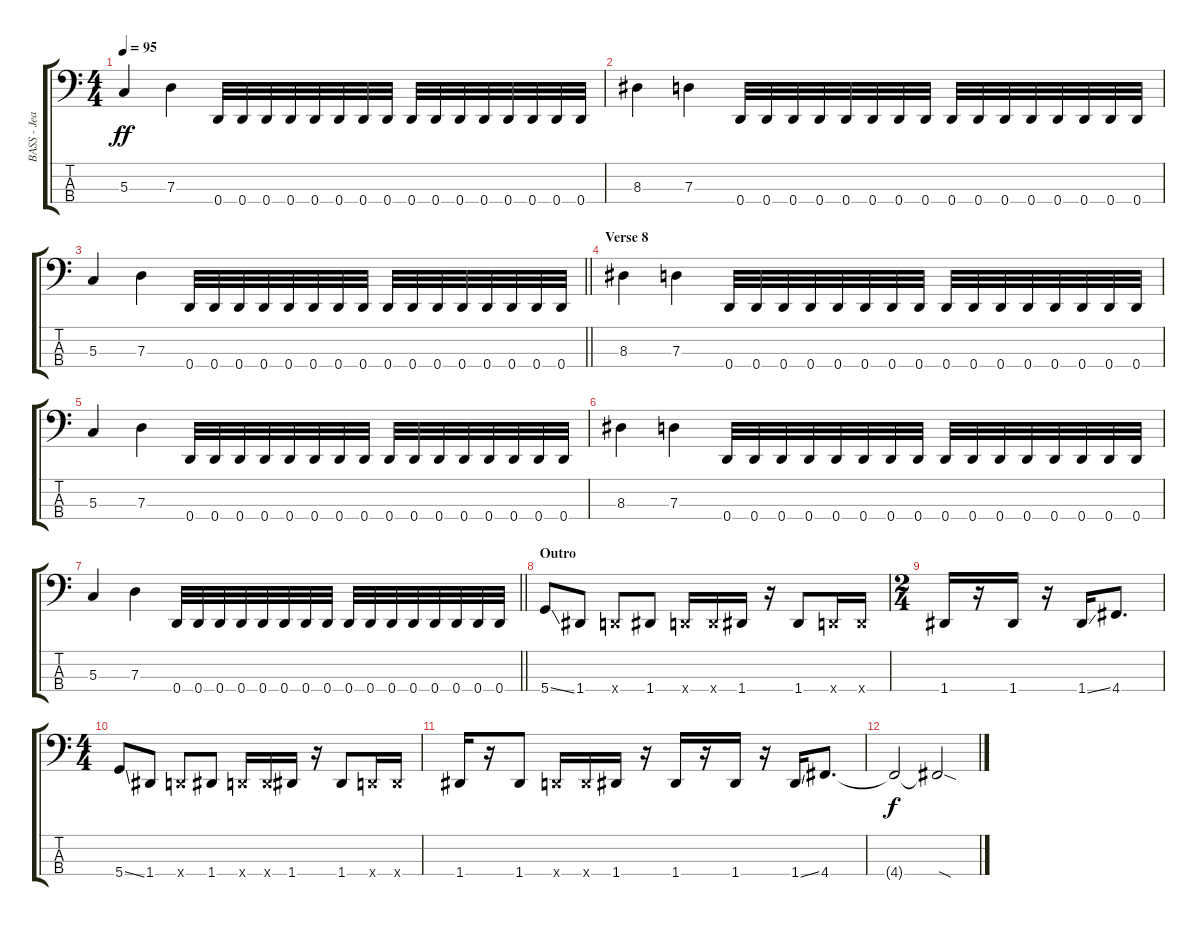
\track ("BASS - Jean Michel Labadie" "BASS - Jea") {instrument electricbasspick}
\staff {score tabs}
\tuning (F2 C2 G1 D1) {hide}
\ts (4 4)
\tempo 95
\clef f4
\ks c
5.3.4{dy ff} 7.3.4 0.4.32 0.4.32 0.4.32 0.4.32 0.4.32 0.4.32 0.4.32 0.4.32 0.4.32 0.4.32 0.4.32 0.4.32 0.4.32 0.4.32 0.4.32 0.4.32 |
8.3.4 7.3.4 0.4.32 0.4.32 0.4.32 0.4.32 0.4.32 0.4.32 0.4.32 0.4.32 0.4.32 0.4.32 0.4.32 0.4.32 0.4.32 0.4.32 0.4.32 0.4.32 |
\barLineRight lightlight
5.3.4 7.3.4 0.4.32 0.4.32 0.4.32 0.4.32 0.4.32 0.4.32 0.4.32 0.4.32 0.4.32 0.4.32 0.4.32 0.4.32 0.4.32 0.4.32 0.4.32 0.4.32 |
\section ("" "Verse 8")
8.3.4 7.3.4 0.4.32 0.4.32 0.4.32 0.4.32 0.4.32 0.4.32 0.4.32 0.4.32 0.4.32 0.4.32 0.4.32 0.4.32 0.4.32 0.4.32 0.4.32 0.4.32 |
5.3.4 7.3.4 0.4.32 0.4.32 0.4.32 0.4.32 0.4.32 0.4.32 0.4.32 0.4.32 0.4.32 0.4.32 0.4.32 0.4.32 0.4.32 0.4.32 0.4.32 0.4.32 |
8.3.4 7.3.4 0.4.32 0.4.32 0.4.32 0.4.32 0.4.32 0.4.32 0.4.32 0.4.32 0.4.32 0.4.32 0.4.32 0.4.32 0.4.32 0.4.32 0.4.32 0.4.32 |
\barLineRight lightlight
5.3.4 7.3.4 0.4.32 0.4.32 0.4.32 0.4.32 0.4.32 0.4.32 0.4.32 0.4.32 0.4.32 0.4.32 0.4.32 0.4.32 0.4.32 0.4.32 0.4.32 0.4.32 |
\section ("" "Outro")
5.4{ss}.8 1.4.8 0.4{x}.8 1.4.8 0.4{x}.16 0.4{x}.16 1.4.16 r.16 1.4.8 0.4{x}.16 0.4{x}.16 |
\ts (2 4)
1.4.16 r.16 1.4.16 r.16 1.4{ss}.16 4.4.8{d} |
\ts (4 4)
5.4{ss}.8 1.4.8 0.4{x}.8 1.4.8 0.4{x}.16 0.4{x}.16 1.4.16 r.16 1.4.8 0.4{x}.16 0.4{x}.16 |
1.4.16 r.16 1.4.8 0.4{x}.16 0.4{x}.16 1.4.16 r.16 1.4.16 r.16 1.4.16 r.16 1.4{ss}.16 4.4.8{d} |
4.4{t}.2{dy f} 4.4{sod t}.2
